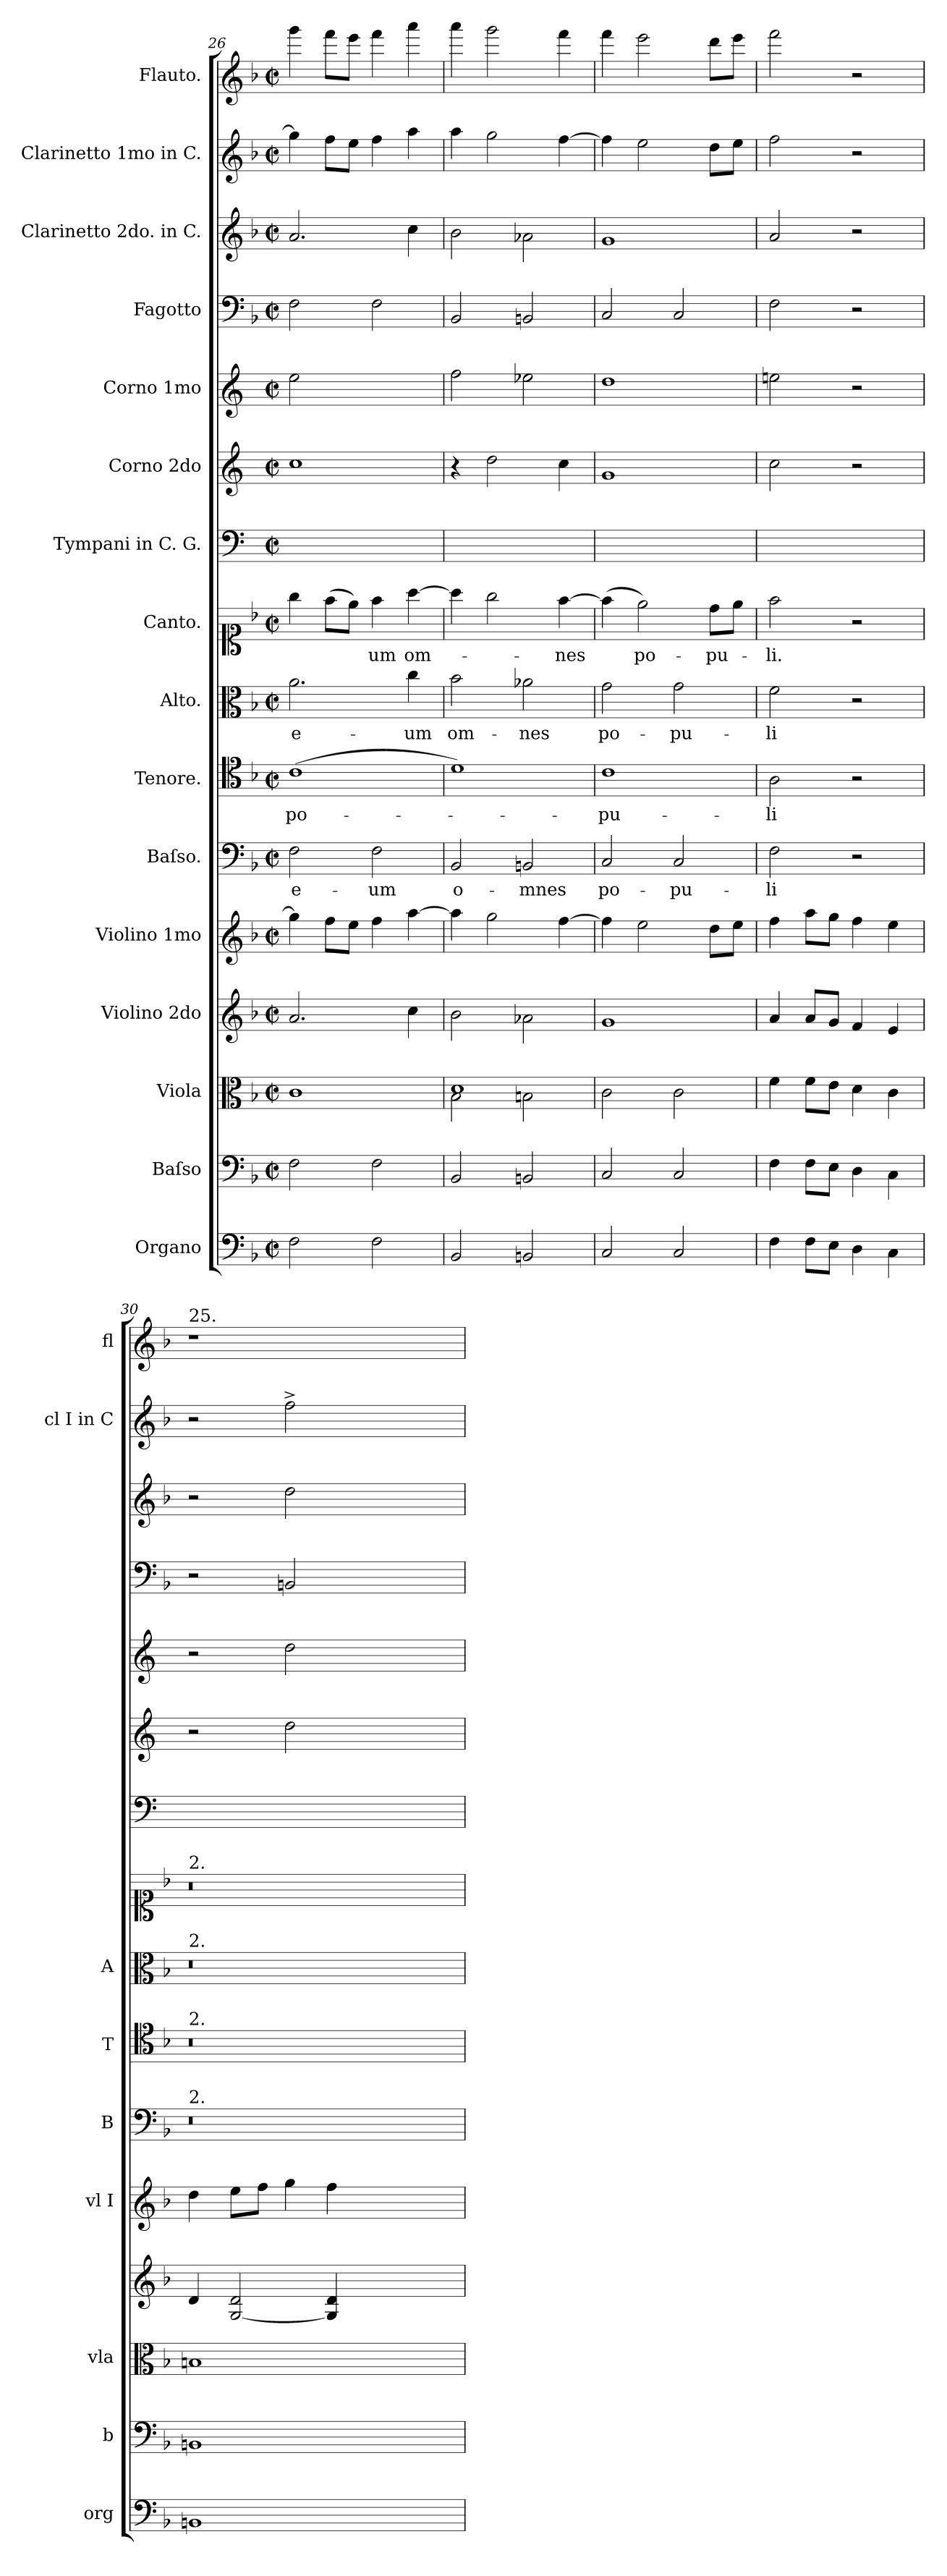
**kern	**kern	**kern	**kern	**kern	**kern	**text	**kern	**text	**kern	**text	**kern	**text	**kern	**kern	**kern	**kern	**kern	**kern	**kern
*part16	*part15	*part14	*part13	*part12	*part11	*part11	*part10	*part10	*part9	*part9	*part8	*part8	*part7	*part6	*part5	*part4	*part3	*part2	*part1
*staff16	*staff15	*staff14	*staff13	*staff12	*staff11	*staff11	*staff10	*staff10	*staff9	*staff9	*staff8	*staff8	*staff7	*staff6	*staff5	*staff4	*staff3	*staff2	*staff1
*I"Organo	*I"Baſso	*I"Viola	*I"Violino 2do	*I"Violino 1mo	*I"Baſso.	*	*I"Tenore.	*	*I"Alto.	*	*I"Canto.	*	*I"Tympani in C. G.	*I"Corno 2do	*I"Corno 1mo	*I"Fagotto	*I"Clarinetto 2do. in C.	*I"Clarinetto 1mo in C.	*I"Flauto.
*I'org	*I'b	*I'vla	*	*I'vl I	*I'B	*	*I'T	*	*I'A	*	*	*	*	*	*	*	*	*I'cl I in C	*I'fl
*clefF4	*clefF4	*clefC3	*clefG2	*clefG2	*clefF4	*	*clefC4	*	*clefC3	*	*clefC1	*	*clefF4	*clefG2	*clefG2	*clefF4	*clefG2	*clefG2	*clefG2
*	*	*	*	*	*	*	*	*	*	*	*	*	*	*ITrd4c7	*ITrd4c7	*	*	*	*
*k[b-]	*k[b-]	*k[b-]	*k[b-]	*k[b-]	*k[b-]	*	*k[b-]	*	*k[b-]	*	*k[b-]	*	*k[]	*k[b-]	*k[b-]	*k[b-]	*k[b-]	*k[b-]	*k[b-]
*F:	*F:	*F:	*F:	*F:	*F:	*	*F:	*	*F:	*	*F:	*	*	*	*	*F:	*F:	*F:	*F:
*M2/2	*M2/2	*M2/2	*M2/2	*M2/2	*M2/2	*	*M2/2	*	*M2/2	*	*M2/2	*	*M2/2	*M2/2	*M2/2	*M2/2	*M2/2	*M2/2	*M2/2
*met(c|)	*met(c|)	*met(c|)	*met(c|)	*met(c|)	*met(c|)	*	*met(c|)	*	*met(c|)	*	*met(c|)	*	*met(c|)	*met(c|)	*met(c|)	*met(c|)	*met(c|)	*met(c|)	*met(c|)
=26	=26	=26	=26	=26	=26	=26	=26	=26	=26	=26	=26	=26	=26	=26	=26	=26	=26	=26	=26
!	!	!	!	!	!	!	!	!	!	!	!	!	!	!	!LO:N:vis=2	!	!	!	!
2F\	2F\	1c	2.a/	4gg\]	2F\	e-	(1c	po-	2.a\	e-	4gg\	.	1ryy	1f	1a	2F\	2.a/	4gg\]	4ggg\
.	.	.	.	8ff\L	.	.	.	.	.	.	(8ff\L	.	.	.	.	.	.	8ff\L	8fff\L
.	.	.	.	8ee\J	.	.	.	.	.	.	8ee\J)	.	.	.	.	.	.	8ee\J	8eee\J
2F\	2F\	.	.	4ff\	2F\	-um	.	.	.	.	4ff\	-um	.	.	.	2F\	.	4ff\	4fff\
.	.	.	4cc\	[4aa\	.	.	.	.	4cc\	-um	[4aa\	om-	.	.	.	.	4cc\	4aa\	4aaa\
=27	=27	=27	=27	=27	=27	=27	=27	=27	=27	=27	=27	=27	=27	=27	=27	=27	=27	=27	=27
*	*	*^	*	*	*	*	*	*	*	*	*	*	*	*	*	*	*	*	*
2BB-/	2BB-/	1d	2B-\	2b-\	4aa\]	2BB-/	o-	1d)	.	2b-\	om-	4aa\]	.	1ryy	4r	2b-\	2BB-/	2b-\	4aa\	4aaa\
.	.	.	.	.	2gg\	.	.	.	.	.	.	2gg\	.	.	2g\	.	.	.	2gg\	2ggg\
2BBn/	2BBn/	.	2Bn\	2a-X\	.	2BBn/	-mnes	.	.	2a-X\	-nes	.	.	.	.	2a-X\	2BBn/	2a-X\	.	.
.	.	.	.	.	[4ff\	.	.	.	.	.	.	[4ff\	-nes	.	4f\	.	.	.	[4ff\	4fff\
*	*	*v	*v	*	*	*	*	*	*	*	*	*	*	*	*	*	*	*	*	*
=28	=28	=28	=28	=28	=28	=28	=28	=28	=28	=28	=28	=28	=28	=28	=28	=28	=28	=28	=28
2C/	2C/	2c\	1g	4ff\]	2C/	po-	1c	-pu-	2g\	po-	(4ff\]	.	1ryy	1c	1g	2C/	1g	4ff\]	4fff\
.	.	.	.	2ee\	.	.	.	.	.	.	2ee\)	po-	.	.	.	.	.	2ee\	2eee\
2C/	2C/	2c\	.	.	2C/	-pu-	.	.	2g\	-pu-	.	.	.	.	.	2C/	.	.	.
.	.	.	.	8dd\L	.	.	.	.	.	.	8dd\L	-pu-	.	.	.	.	.	8dd\L	8ddd\L
.	.	.	.	8ee\J	.	.	.	.	.	.	8ee\J	.	.	.	.	.	.	8ee\J	8eee\J
=29	=29	=29	=29	=29	=29	=29	=29	=29	=29	=29	=29	=29	=29	=29	=29	=29	=29	=29	=29
4F\	4F\	4f\	4a/	4ff\	2F\	-li	2A\	-li	2f\	-li	2ff\	-li.	1ryy	2f\	2an\	2F\	2a/	2ff\	2fff\
8F\L	8F\L	8f\L	8a/L	8aa\L	.	.	.	.	.	.	.	.	.	.	.	.	.	.	.
8E\J	8E\J	8e\J	8g/J	8gg\J	.	.	.	.	.	.	.	.	.	.	.	.	.	.	.
4D\	4D\	4d\	4f/	4ff\	2r	.	2r	.	2r	.	2r	.	.	2r	2r	2r	2r	2r	2r
4C\	4C\	4c\	4e/	4ee\	.	.	.	.	.	.	.	.	.	.	.	.	.	.	.
=30	=30	=30	=30	=30	=30	=30	=30	=30	=30	=30	=30	=30	=30	=30	=30	=30	=30	=30	=30
!	!	!	!	!	!	!	!	!	!	!	!	!	!	!	!	!	!	!	!LO:TX:a:t=25.
!	!	!	!	!	!	!	!	!	!	!	!LO:TX:a:t=2.	!	!	!	!	!	!	!	!
!	!	!	!	!	!	!	!	!	!LO:TX:a:t=2.	!	!	!	!	!	!	!	!	!	!
!	!	!	!	!	!	!	!LO:TX:a:t=2.	!	!	!	!	!	!	!	!	!	!	!	!
!	!	!	!	!	!LO:TX:a:t=2.	!	!	!	!	!	!	!	!	!	!	!	!	!	!
1BBn	1BBn	1Bn	4d/	4dd\	0r	.	0r	.	0r	.	0r	.	1ryy	2r	2r	2r	2r	2r	1r
.	.	.	[2G/ 2d/	8ee\L	.	.	.	.	.	.	.	.	.	.	.	.	.	.	.
.	.	.	.	8ff\J	.	.	.	.	.	.	.	.	.	.	.	.	.	.	.
.	.	.	.	4gg\	.	.	.	.	.	.	.	.	.	2g\	2g\	2BBn/	2dd\	2ff^<\	.
.	.	.	4G]/ 4d/	4ff\	.	.	.	.	.	.	.	.	.	.	.	.	.	.	.
1ryy	1ryy	1ryy	1ryy	1ryy	.	.	.	.	.	.	.	.	1ryy	1ryy	1ryy	1ryy	1ryy	1ryy	1ryy
=	=	=	=	=	=	=	=	=	=	=	=	=	=	=	=	=	=	=	=
*-	*-	*-	*-	*-	*-	*-	*-	*-	*-	*-	*-	*-	*-	*-	*-	*-	*-	*-	*-
